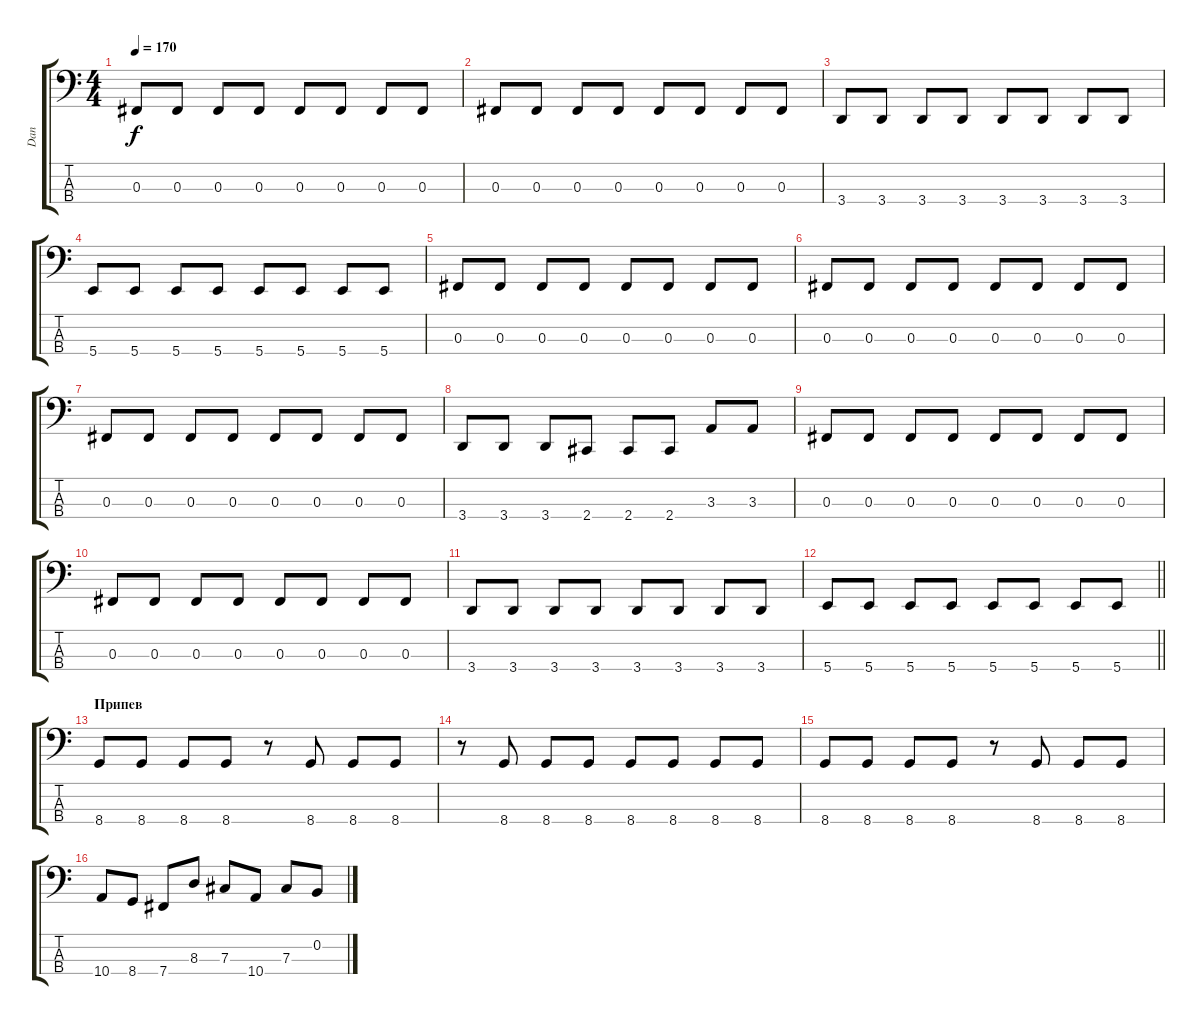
\track ("Dan" "Dan") {instrument electricbasspick}
\staff {score tabs}
\tuning (E2 B1 Gb1 B0) {hide}
\ts (4 4)
\tempo 170
\clef f4
\ks c
0.3.8{dy f} 0.3.8 0.3.8 0.3.8 0.3.8 0.3.8 0.3.8 0.3.8 |
0.3.8 0.3.8 0.3.8 0.3.8 0.3.8 0.3.8 0.3.8 0.3.8 |
3.4.8 3.4.8 3.4.8 3.4.8 3.4.8 3.4.8 3.4.8 3.4.8 |
5.4.8 5.4.8 5.4.8 5.4.8 5.4.8 5.4.8 5.4.8 5.4.8 |
0.3.8 0.3.8 0.3.8 0.3.8 0.3.8 0.3.8 0.3.8 0.3.8 |
0.3.8 0.3.8 0.3.8 0.3.8 0.3.8 0.3.8 0.3.8 0.3.8 |
0.3.8 0.3.8 0.3.8 0.3.8 0.3.8 0.3.8 0.3.8 0.3.8 |
3.4.8 3.4.8 3.4.8 2.4.8 2.4.8 2.4.8 3.3.8 3.3.8 |
0.3.8 0.3.8 0.3.8 0.3.8 0.3.8 0.3.8 0.3.8 0.3.8 |
0.3.8 0.3.8 0.3.8 0.3.8 0.3.8 0.3.8 0.3.8 0.3.8 |
3.4.8 3.4.8 3.4.8 3.4.8 3.4.8 3.4.8 3.4.8 3.4.8 |
\barLineRight lightlight
5.4.8 5.4.8 5.4.8 5.4.8 5.4.8 5.4.8 5.4.8 5.4.8 |
\section ("" "Припев")
8.4.8 8.4.8 8.4.8 8.4.8 r.8 8.4.8 8.4.8 8.4.8 |
r.8 8.4.8 8.4.8 8.4.8 8.4.8 8.4.8 8.4.8 8.4.8 |
8.4.8 8.4.8 8.4.8 8.4.8 r.8 8.4.8 8.4.8 8.4.8 |
10.4.8 8.4.8 7.4.8 8.3.8 7.3.8 10.4.8 7.3.8 0.2.8
